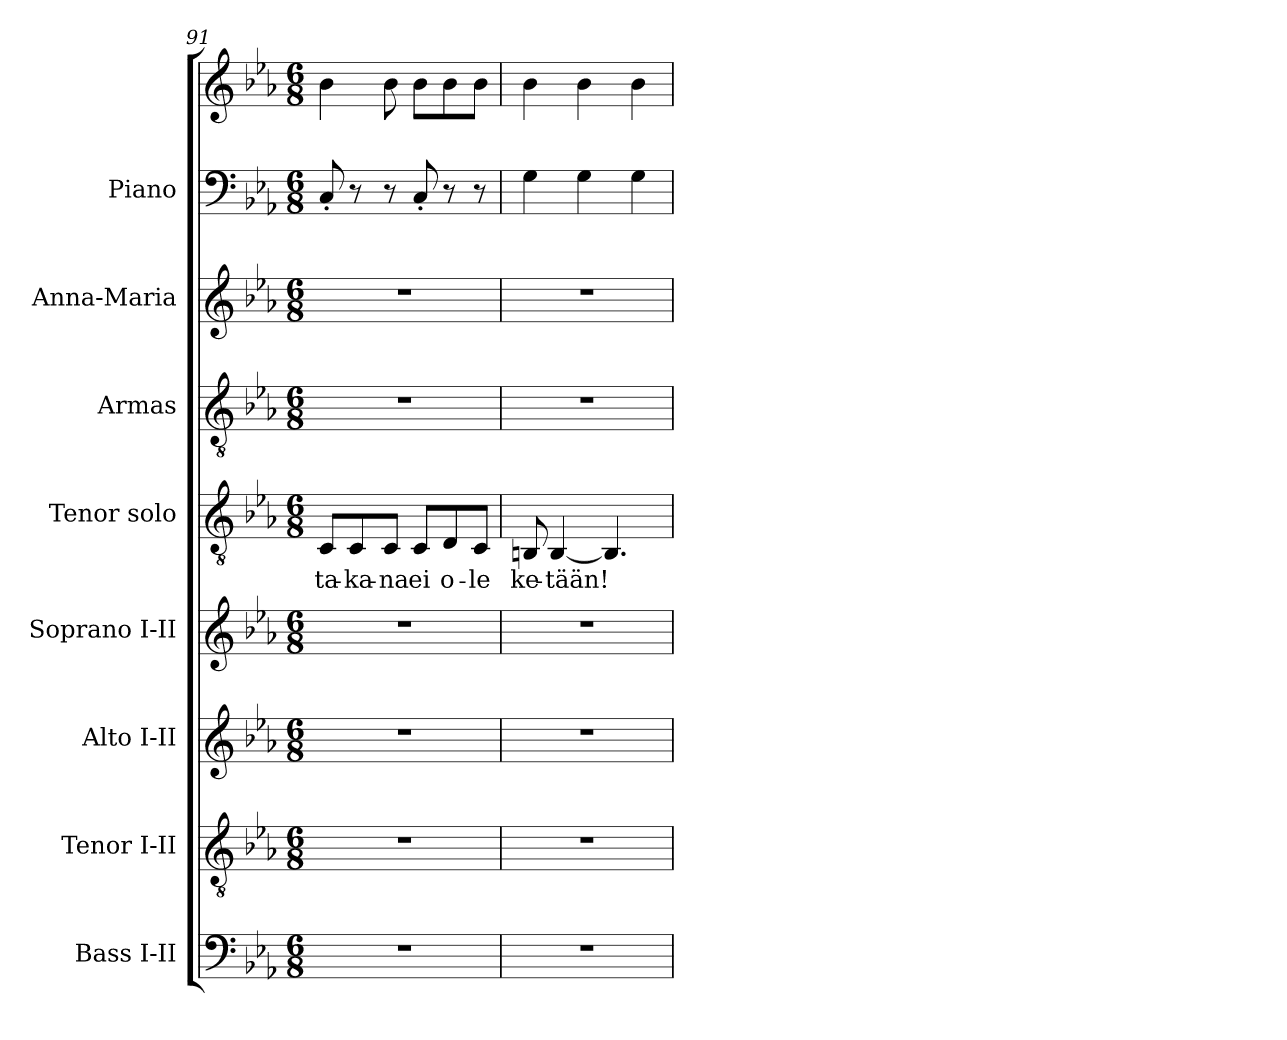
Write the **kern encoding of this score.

**kern	**kern	**kern	**kern	**kern	**text	**kern	**kern	**kern	**kern
*part8	*part7	*part6	*part5	*part4	*part4	*part3	*part2	*part1	*part1
*staff9	*staff8	*staff7	*staff6	*staff5	*staff5	*staff4	*staff3	*staff2	*staff1
*I"Bass I-II	*I"Tenor I-II	*I"Alto I-II	*I"Soprano I-II	*I"Tenor solo	*	*I"Armas	*I"Anna-Maria	*I"Piano	*
*I'B.	*I'T.	*I'A.	*I'S.	*I'T. Solo	*	*I'Armas	*I'A-M	*I'Pno.	*
*clefF4	*clefGv2	*clefG2	*clefG2	*clefGv2	*	*clefGv2	*clefG2	*clefF4	*clefG2
*	*ITrd7c12	*	*	*ITrd7c12	*	*ITrd7c12	*	*	*
*k[b-e-a-]	*k[b-e-a-]	*k[b-e-a-]	*k[b-e-a-]	*k[b-e-a-]	*	*k[b-e-a-]	*k[b-e-a-]	*k[b-e-a-]	*k[b-e-a-]
*E-:	*E-:	*E-:	*E-:	*E-:	*	*E-:	*E-:	*E-:	*E-:
*M6/8	*M6/8	*M6/8	*M6/8	*M6/8	*	*M6/8	*M6/8	*M6/8	*M6/8
=91	=91	=91	=91	=91	=91	=91	=91	=91	=91
!LO:N:vis=1	!LO:N:vis=1	!LO:N:vis=1	!LO:N:vis=1	!	!	!	!	!	!
!	!	!	!	!	!LO:LY:b:color=#000000	!LO:N:vis=1	!LO:N:vis=1	!	!
2.r	2.r	2.r	2.r	8CCi/L	ta-	2.r	2.r	8C'i/	4b-i\
!	!	!	!	!	!LO:LY:b:color=#000000	!	!	!	!
.	.	.	.	8CCi/	-ka-	.	.	8r	.
!	!	!	!	!	!LO:LY:b:color=#000000	!	!	!	!
.	.	.	.	8CCi/J	-na	.	.	8r	8b-i\
!	!	!	!	!	!LO:LY:b:color=#000000	!	!	!	!
.	.	.	.	8CCi/L	ei	.	.	8C'i/	8b-i\L
!	!	!	!	!	!LO:LY:b:color=#000000	!	!	!	!
.	.	.	.	8DDi/	o-	.	.	8r	8b-i\
!	!	!	!	!	!LO:LY:b:color=#000000	!	!	!	!
.	.	.	.	8CCi/J	-le	.	.	8r	8b-i\J
=92	=92	=92	=92	=92	=92	=92	=92	=92	=92
!LO:N:vis=1	!LO:N:vis=1	!LO:N:vis=1	!LO:N:vis=1	!	!	!	!	!	!
!	!	!	!	!	!LO:LY:b:color=#000000	!LO:N:vis=1	!LO:N:vis=1	!	!
2.r	2.r	2.r	2.r	8BBBni/	ke-	2.r	2.r	4Gi\	4b-i\
!	!	!	!	!	!LO:LY:b:color=#000000	!	!	!	!
.	.	.	.	[<4BBBi/	-tään!	.	.	.	.
.	.	.	.	.	.	.	.	4Gi\	4b-i\
.	.	.	.	4.BBBi/]	.	.	.	.	.
.	.	.	.	.	.	.	.	4Gi\	4b-i\
=	=	=	=	=	=	=	=	=	=
*-	*-	*-	*-	*-	*-	*-	*-	*-	*-
